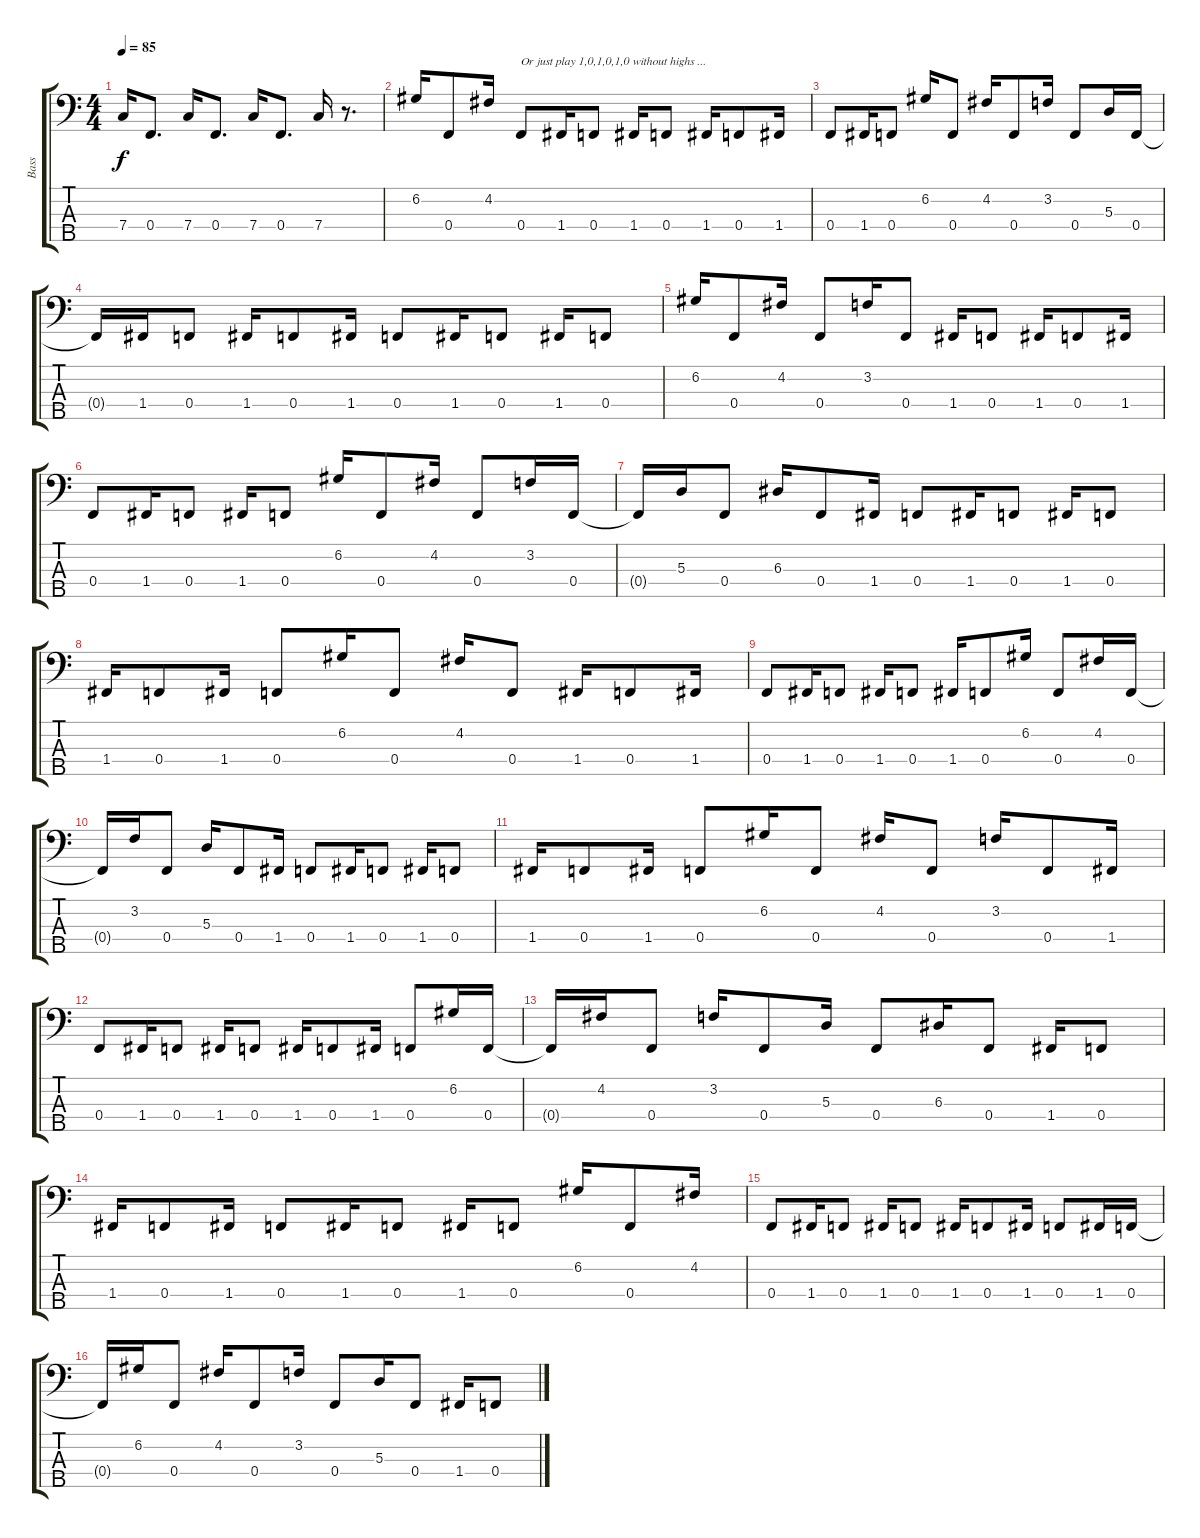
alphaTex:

\track ("Bass" "Bass") {instrument electricbasspick}
\staff {score tabs}
\tuning (G2 D2 A1 F1 B0) {hide}
\ts (4 4)
\tempo 85
\clef f4
\ks c
7.4.16{dy f} 0.4.8{d} 7.4.16 0.4.8{d} 7.4.16 0.4.8{d} 7.4.16 r.8{d} |
6.2.16 0.4.8 4.2.16 0.4.8{txt "Or just play 1,0,1,0,1,0 without highs ..."} 1.4.16 0.4.8 1.4.16 0.4.8 1.4.16 0.4.8 1.4.16 |
0.4.8 1.4.16 0.4.8 6.2.16 0.4.8 4.2.16 0.4.8 3.2.16 0.4.8 5.3.16 0.4.16 |
0.4{t}.16 1.4.16 0.4.8 1.4.16 0.4.8 1.4.16 0.4.8 1.4.16 0.4.8 1.4.16 0.4.8 |
6.2.16 0.4.8 4.2.16 0.4.8 3.2.16 0.4.8 1.4.16 0.4.8 1.4.16 0.4.8 1.4.16 |
0.4.8 1.4.16 0.4.8 1.4.16 0.4.8 6.2.16 0.4.8 4.2.16 0.4.8 3.2.16 0.4.16 |
0.4{t}.16 5.3.16 0.4.8 6.3.16 0.4.8 1.4.16 0.4.8 1.4.16 0.4.8 1.4.16 0.4.8 |
1.4.16 0.4.8 1.4.16 0.4.8 6.2.16 0.4.8 4.2.16 0.4.8 1.4.16 0.4.8 1.4.16 |
0.4.8 1.4.16 0.4.8 1.4.16 0.4.8 1.4.16 0.4.8 6.2.16 0.4.8 4.2.16 0.4.16 |
0.4{t}.16 3.2.16 0.4.8 5.3.16 0.4.8 1.4.16 0.4.8 1.4.16 0.4.8 1.4.16 0.4.8 |
1.4.16 0.4.8 1.4.16 0.4.8 6.2.16 0.4.8 4.2.16 0.4.8 3.2.16 0.4.8 1.4.16 |
0.4.8 1.4.16 0.4.8 1.4.16 0.4.8 1.4.16 0.4.8 1.4.16 0.4.8 6.2.16 0.4.16 |
0.4{t}.16 4.2.16 0.4.8 3.2.16 0.4.8 5.3.16 0.4.8 6.3.16 0.4.8 1.4.16 0.4.8 |
1.4.16 0.4.8 1.4.16 0.4.8 1.4.16 0.4.8 1.4.16 0.4.8 6.2.16 0.4.8 4.2.16 |
0.4.8 1.4.16 0.4.8 1.4.16 0.4.8 1.4.16 0.4.8 1.4.16 0.4.8 1.4.16 0.4.16 |
0.4{t}.16 6.2.16 0.4.8 4.2.16 0.4.8 3.2.16 0.4.8 5.3.16 0.4.8 1.4.16 0.4.8
